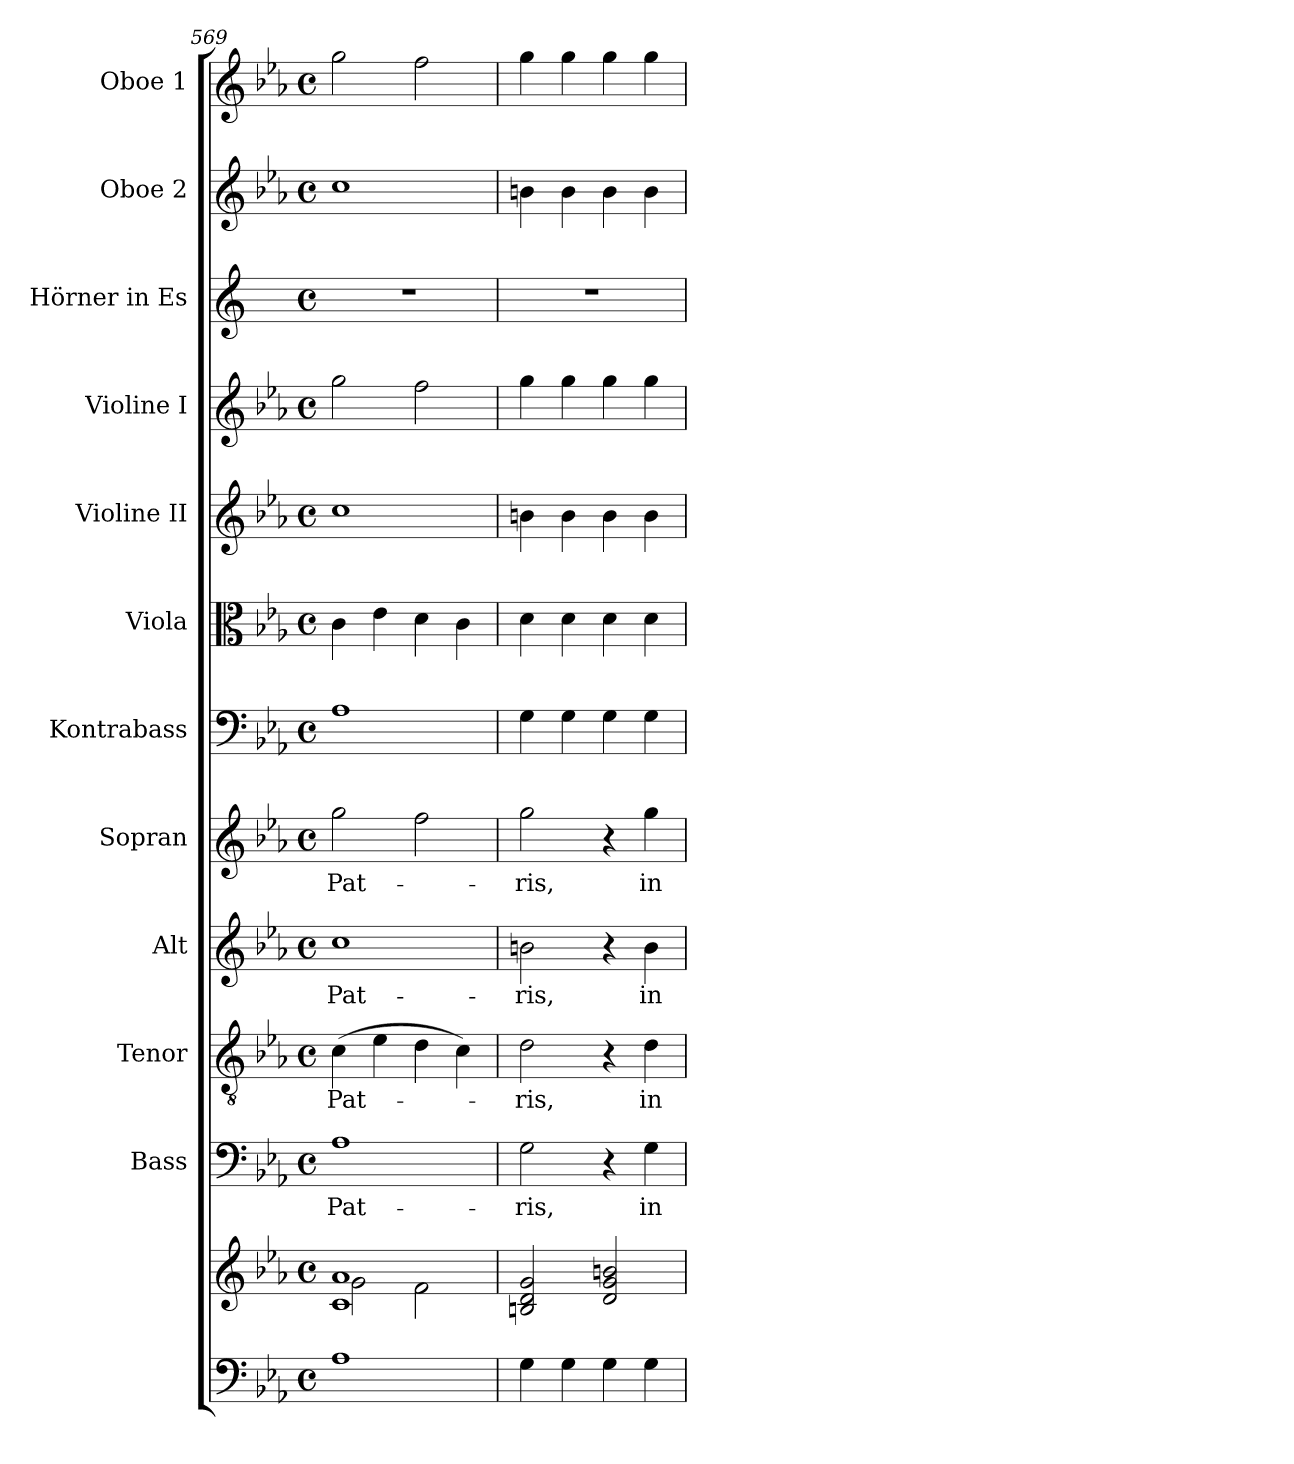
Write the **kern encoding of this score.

**kern	**kern	**kern	**text	**kern	**text	**kern	**text	**kern	**text	**kern	**kern	**kern	**kern	**kern	**kern	**kern
*part12	*part12	*part11	*part11	*part10	*part10	*part9	*part9	*part8	*part8	*part7	*part6	*part5	*part4	*part3	*part2	*part1
*staff13	*staff12	*staff11	*staff11	*staff10	*staff10	*staff9	*staff9	*staff8	*staff8	*staff7	*staff6	*staff5	*staff4	*staff3	*staff2	*staff1
*	*	*I"Bass	*	*I"Tenor	*	*I"Alt	*	*I"Sopran	*	*I"Kontrabass	*I"Viola	*I"Violine II	*I"Violine I	*I"Hörner in Es	*I"Oboe 2	*I"Oboe 1
*	*	*I'B.	*	*I'T.	*	*I'A.	*	*I'S.	*	*I'Kb.	*I'Vla.	*I'Vl. II	*I'Vl. I	*	*I'Ob. 2	*I'Ob. 1
*clefF4	*clefG2	*clefF4	*	*clefGv2	*	*clefG2	*	*clefG2	*	*clefF4	*clefC3	*clefG2	*clefG2	*clefG2	*clefG2	*clefG2
*	*	*	*	*	*	*	*	*	*	*ITrd7c12	*	*	*	*ITrd5c9	*	*
*k[b-e-a-]	*k[b-e-a-]	*k[b-e-a-]	*	*k[b-e-a-]	*	*k[b-e-a-]	*	*k[b-e-a-]	*	*k[b-e-a-]	*k[b-e-a-]	*k[b-e-a-]	*k[b-e-a-]	*k[b-e-a-]	*k[b-e-a-]	*k[b-e-a-]
*E-:	*E-:	*E-:	*	*E-:	*	*E-:	*	*E-:	*	*E-:	*E-:	*E-:	*E-:	*E-:	*E-:	*E-:
*M4/4	*M4/4	*M4/4	*	*M4/4	*	*M4/4	*	*M4/4	*	*M4/4	*M4/4	*M4/4	*M4/4	*M4/4	*M4/4	*M4/4
*met(c)	*met(c)	*met(c)	*	*met(c)	*	*met(c)	*	*met(c)	*	*met(c)	*met(c)	*met(c)	*met(c)	*met(c)	*met(c)	*met(c)
=569	=569	=569	=569	=569	=569	=569	=569	=569	=569	=569	=569	=569	=569	=569	=569	=569
*	*^	*	*	*	*	*	*	*	*	*	*	*	*	*	*	*
!	!	!	!	!LO:LY:b	!	!LO:LY:b	!	!LO:LY:b	!	!LO:LY:b	!	!	!	!	!	!	!
1A-	1c 1a-	2g\	1A-	Pat-	(>4c\	Pat-	1cc	Pat-	2gg\	Pat-	1AA-	4c\	1cc	2gg\	1r	1cc	2gg\
.	.	.	.	.	4e-\	.	.	.	.	.	.	4e-\	.	.	.	.	.
.	.	2f\	.	.	4d\	.	.	.	2ff\	.	.	4d\	.	2ff\	.	.	2ff\
.	.	.	.	.	4c\)	.	.	.	.	.	.	4c\	.	.	.	.	.
*	*v	*v	*	*	*	*	*	*	*	*	*	*	*	*	*	*	*
=570	=570	=570	=570	=570	=570	=570	=570	=570	=570	=570	=570	=570	=570	=570	=570	=570
!	!	!	!LO:LY:b	!	!LO:LY:b	!	!LO:LY:b	!	!LO:LY:b	!	!	!	!	!	!	!
4G\	2Bn/ 2d/ 2g/	2G\	-ris,	2d\	-ris,	2bn\	-ris,	2gg\	-ris,	4GG\	4d\	4bn\	4gg\	1r	4bn\	4gg\
4G\	.	.	.	.	.	.	.	.	.	4GG\	4d\	4b\	4gg\	.	4b\	4gg\
4G\	2d/ 2g/ 2bn/	4r	.	4r	.	4r	.	4r	.	4GG\	4d\	4b\	4gg\	.	4b\	4gg\
!	!	!	!LO:LY:b	!	!LO:LY:b	!	!LO:LY:b	!	!LO:LY:b	!	!	!	!	!	!	!
4G\	.	4G\	in	4d\	in	4b\	in	4gg\	in	4GG\	4d\	4b\	4gg\	.	4b\	4gg\
=	=	=	=	=	=	=	=	=	=	=	=	=	=	=	=	=
*-	*-	*-	*-	*-	*-	*-	*-	*-	*-	*-	*-	*-	*-	*-	*-	*-
